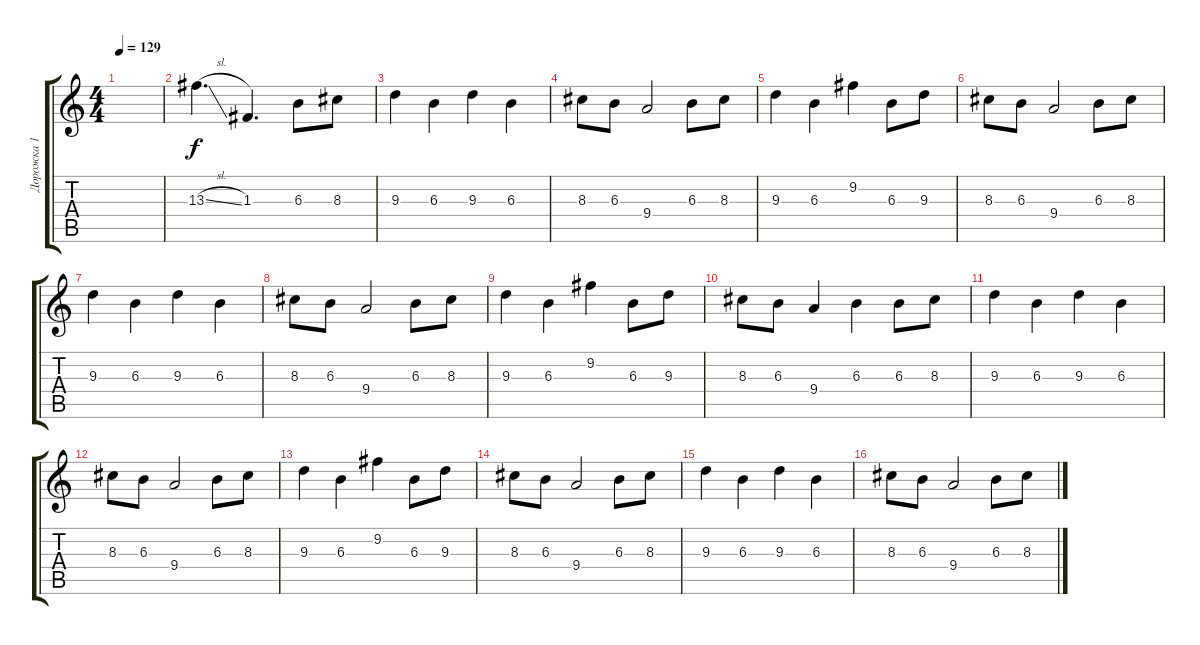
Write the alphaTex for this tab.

\track ("Дорожка 1" "Дорожка 1") {instrument distortionguitar}
\staff {score tabs}
\tuning (D4 A3 F3 C3 G2 D2) {hide}
\ts (4 4)
\tempo 129
\clef g2
\ks c
|
13.3{sl}.4{d} 1.3.4{d} 6.3.8 8.3.8 |
9.3.4 6.3.4 9.3.4 6.3.4 |
8.3.8 6.3.8 9.4.2 6.3.8 8.3.8 |
9.3.4 6.3.4 9.2.4 6.3.8 9.3.8 |
8.3.8 6.3.8 9.4.2 6.3.8 8.3.8 |
9.3.4 6.3.4 9.3.4 6.3.4 |
8.3.8 6.3.8 9.4.2 6.3.8 8.3.8 |
9.3.4 6.3.4 9.2.4 6.3.8 9.3.8 |
8.3.8 6.3.8 9.4.4 6.3.4 6.3.8 8.3.8 |
9.3.4 6.3.4 9.3.4 6.3.4 |
8.3.8 6.3.8 9.4.2 6.3.8 8.3.8 |
9.3.4 6.3.4 9.2.4 6.3.8 9.3.8 |
8.3.8 6.3.8 9.4.2 6.3.8 8.3.8 |
9.3.4 6.3.4 9.3.4 6.3.4 |
8.3.8 6.3.8 9.4.2 6.3.8 8.3.8
